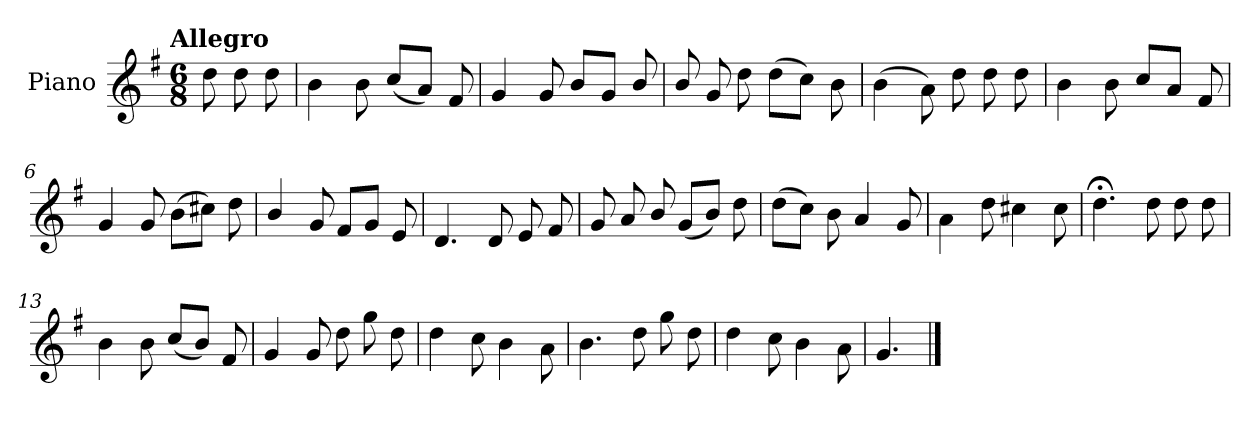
**kern
*part1
*staff1
*I"Piano
*I'Pno.
*clefG2
*k[f#]
!!LO:TX:omd:t=Allegro
*M6/8
*MM144
=
8dd\
8dd\
8dd\
=1
4b\
8b\
(<8cc/L
8a/J)
8f#/
=2
4g/
8g/
8b/L
8g/J
8b/
!!LO:LB:g=z
=3
8b/
8g/
8dd\
(>8dd\L
8cc\J)
8b\
=4
(>4b\
8a\)
8dd\
8dd\
8dd\
=5
4b\
8b\
8cc/L
8a/J
8f#/
=6
4g/
8g/
(>8b\L
8cc#X\J)
8dd\
!!LO:LB:g=z
=7
4b/
8g/
8f#/L
8g/J
8e/
=8
4.d/
8d/
8e/
8f#/
=9
8g/
8a/
8b/
(<8g/L
8b/J)
8dd\
=10
(>8dd\L
8cc\J)
8b\
4a/
8g/
!!LO:LB:g=z
=11
4a\
8dd\
4cc#X\
8cc#\
=12
4.dd;<\
8dd\
8dd\
8dd\
=13
4b\
8b\
(<8cc/L
8b/J)
8f#/
=14
4g/
8g/
8dd\
8gg\
8dd\
!!LO:LB:g=z
=15
4dd\
8cc\
4b\
8a\
=16
4.b\
8dd\
8gg\
8dd\
=17
4dd\
8cc\
4b\
8a\
=18
4.g/
==
*-
